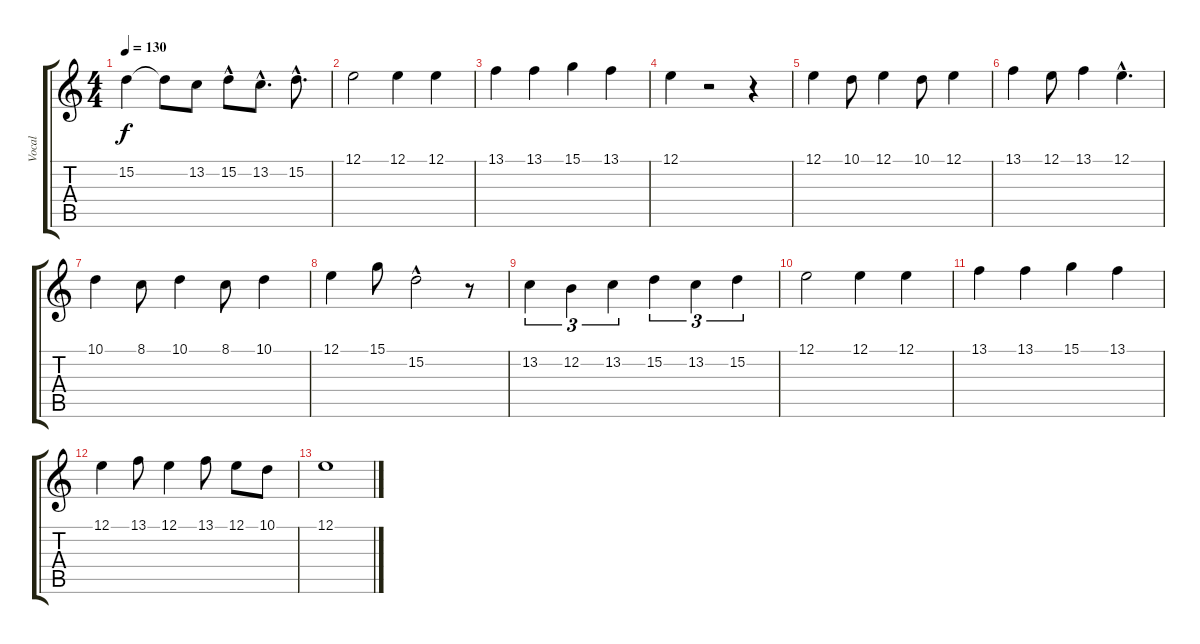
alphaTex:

\track ("Vocal" "Vocal") {instrument synthvoice}
\staff {score tabs}
\tuning (E4 B3 G3 D3 A2 E2) {hide}
\ts (4 4)
\tempo 130
\clef g2
\ks c
15.2.4{dy f} 15.2{t}.8 13.2.8 15.2{hac}.8 13.2{hac}.8{d} 15.2{hac}.8{d} |
12.1.2 12.1.4 12.1.4 |
13.1.4 13.1.4 15.1.4 13.1.4 |
12.1.4 r.2 r.4 |
12.1.4 10.1.8 12.1.4 10.1.8 12.1.4 |
13.1.4 12.1.8 13.1.4 12.1{hac}.4{d} |
10.1.4 8.1.8 10.1.4 8.1.8 10.1.4 |
12.1.4 15.1.8 15.2{hac}.2 r.8 |
13.2.4{tu (3 2)} 12.2.4{tu (3 2)} 13.2.4{tu (3 2)} 15.2.4{tu (3 2)} 13.2.4{tu (3 2)} 15.2.4{tu (3 2)} |
12.1.2 12.1.4 12.1.4 |
13.1.4 13.1.4 15.1.4 13.1.4 |
12.1.4 13.1.8 12.1.4 13.1.8 12.1.8 10.1.8 |
12.1.1
